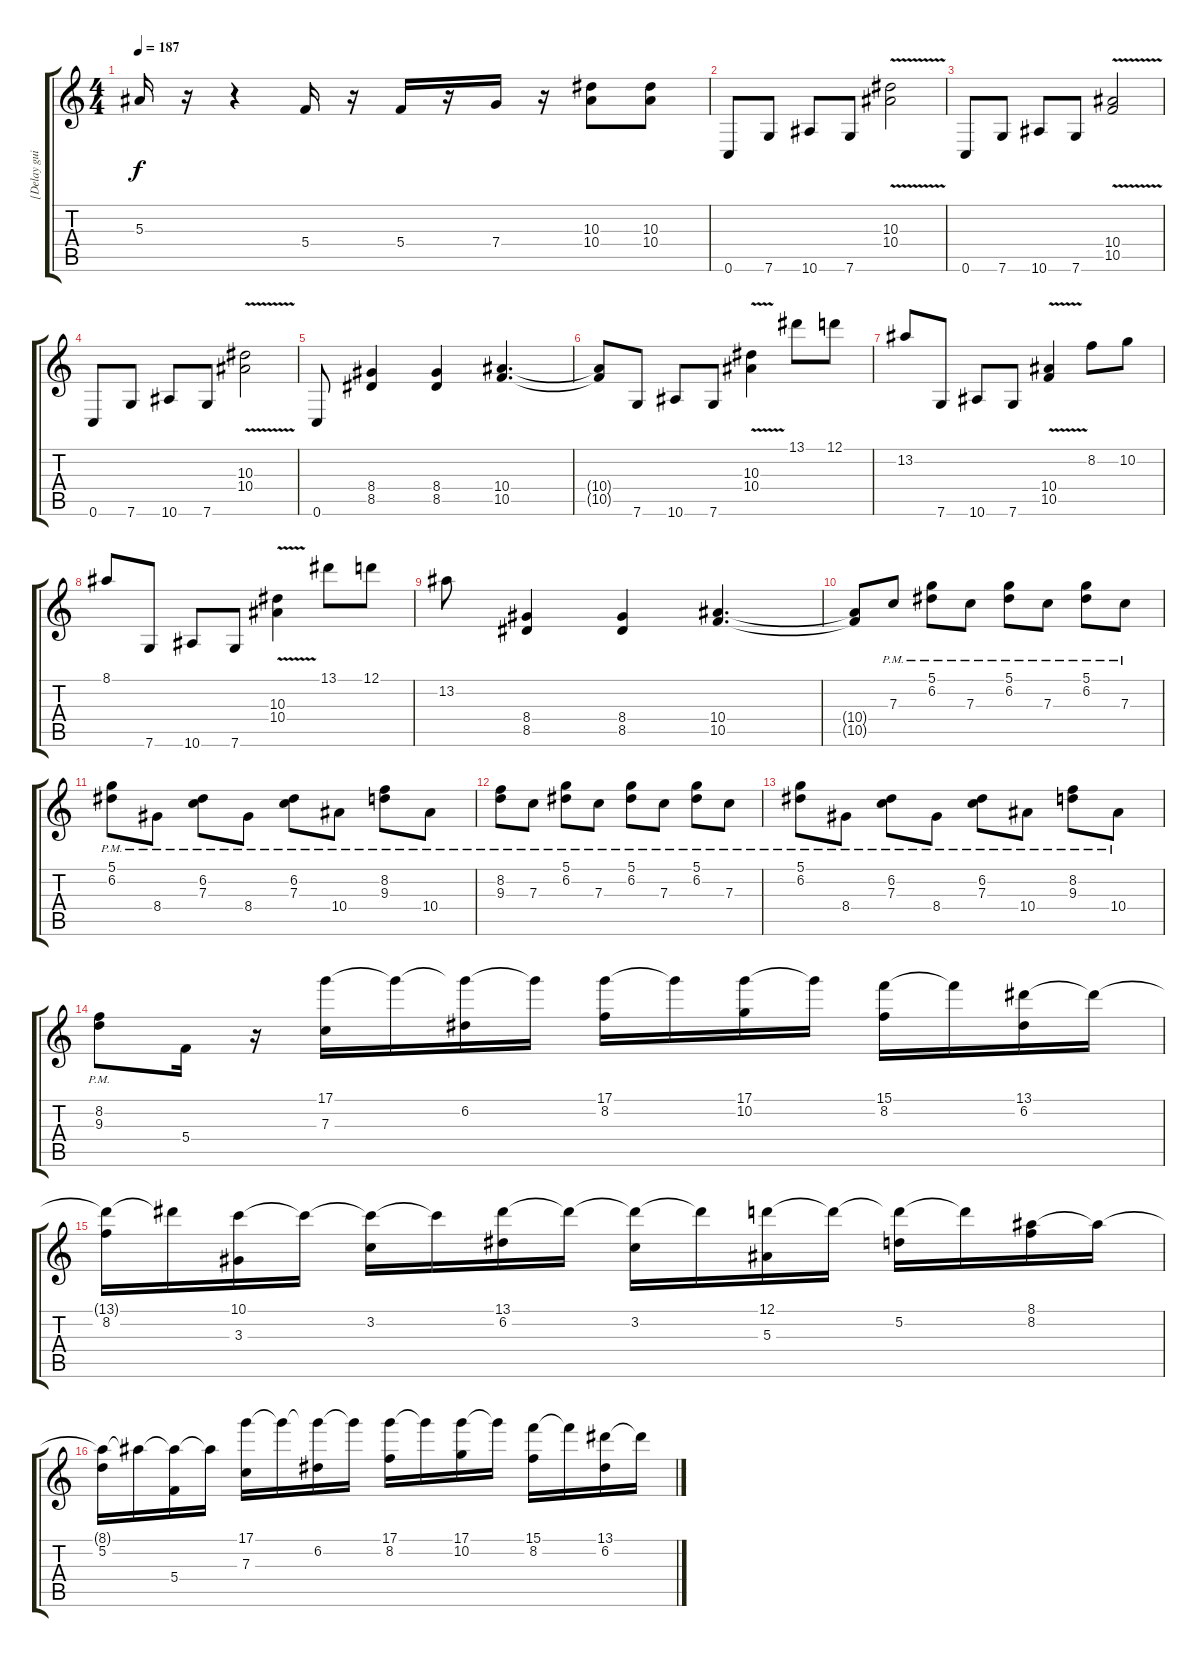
\track ("[Delay guitar 1]" "[Delay gui") {instrument overdrivenguitar}
\staff {score tabs}
\tuning (D4 A3 F3 C3 G2 C2) {hide}
\ts (4 4)
\tempo 187
\clef g2
\ks c
5.3.16{dy f} r.16 r.4 5.4.16 r.16 5.4.16 r.16 7.4.16 r.16 (10.3 10.4).8 (10.3 10.4).8 |
0.6.8 7.6.8 10.6.8 7.6.8 (10.3{v} 10.4{v}).2 |
0.6.8 7.6.8 10.6.8 7.6.8 (10.4{v} 10.5).2 |
0.6.8 7.6.8 10.6.8 7.6.8 (10.3{v} 10.4{v}).2 |
0.6.8 (8.4 8.5).4 (8.4 8.5).4 (10.4 10.5).4{d} |
(10.4{t} 10.5{t}).8 7.6.8 10.6.8 7.6.8 (10.3{v} 10.4{v}).4 13.1.8 12.1.8 |
13.2.8 7.6.8 10.6.8 7.6.8 (10.4{v} 10.5).4 8.2.8 10.2.8 |
8.1.8 7.6.8 10.6.8 7.6.8 (10.3{v} 10.4{v}).4 13.1.8 12.1.8 |
13.2.8 (8.4 8.5).4 (8.4 8.5).4 (10.4 10.5).4{d} |
(10.4{t} 10.5{t}).8 7.3{pm}.8 (5.1{pm} 6.2{pm}).8 7.3{pm}.8 (5.1{pm} 6.2{pm}).8 7.3{pm}.8 (5.1{pm} 6.2{pm}).8 7.3{pm}.8 |
(5.1{pm} 6.2{pm}).8 8.4{pm}.8 (6.2{pm} 7.3{pm}).8 8.4{pm}.8 (6.2{pm} 7.3{pm}).8 10.4{pm}.8 (8.2{pm} 9.3{pm}).8 10.4{pm}.8 |
(8.2{pm} 9.3{pm}).8 7.3{pm}.8 (5.1{pm} 6.2{pm}).8 7.3{pm}.8 (5.1{pm} 6.2{pm}).8 7.3{pm}.8 (5.1{pm} 6.2{pm}).8 7.3{pm}.8 |
(5.1{pm} 6.2{pm}).8 8.4{pm}.8 (6.2{pm} 7.3{pm}).8 8.4{pm}.8 (6.2{pm} 7.3{pm}).8 10.4{pm}.8 (8.2{pm} 9.3{pm}).8 10.4{pm}.8 |
(8.2{pm} 9.3{pm}).8 5.4.16 r.16 (17.1 7.3).16 17.1{t}.16 (17.1{t} 6.2).16 17.1{t}.16 (17.1 8.2).16 17.1{t}.16 (17.1 10.2).16 17.1{t}.16 (15.1 8.2).16 15.1{t}.16 (13.1 6.2).16 13.1{t}.16 |
(13.1{t} 8.2).16 13.1{t}.16 (10.1 3.3).16 10.1{t}.16 (10.1{t} 3.2).16 10.1{t}.16 (13.1 6.2).16 13.1{t}.16 (13.1{t} 3.2).16 13.1{t}.16 (12.1 5.3).16 12.1{t}.16 (12.1{t} 5.2).16 12.1{t}.16 (8.1 8.2).16 8.1{t}.16 |
(8.1{t} 5.2).16 8.1{t}.16 (8.1{t} 5.4).16 8.1{t}.16 (17.1 7.3).16 17.1{t}.16 (17.1{t} 6.2).16 17.1{t}.16 (17.1 8.2).16 17.1{t}.16 (17.1 10.2).16 17.1{t}.16 (15.1 8.2).16 15.1{t}.16 (13.1 6.2).16 13.1{t}.16
